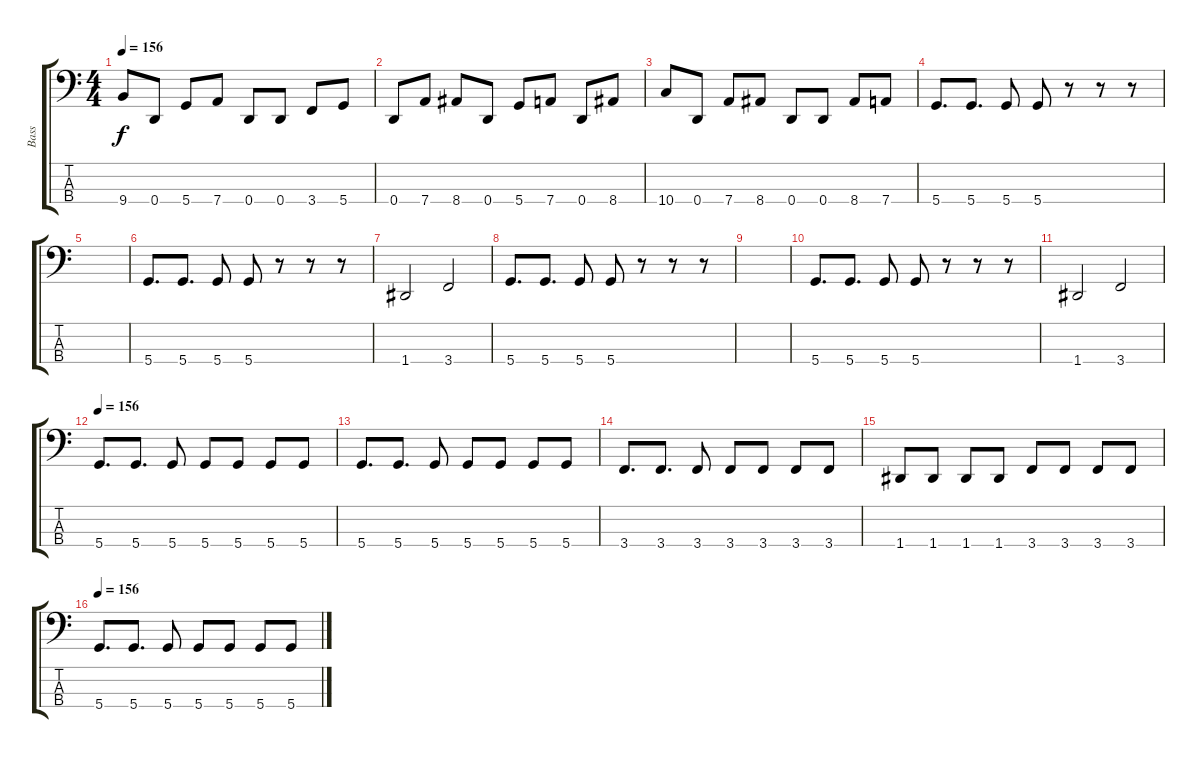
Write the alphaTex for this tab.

\track ("Bass" "Bass") {instrument electricbasspick}
\staff {score tabs}
\tuning (F2 C2 G1 D1) {hide}
\ts (4 4)
\tempo 156
\clef f4
\ks c
9.4.8{dy f} 0.4.8 5.4.8 7.4.8 0.4.8 0.4.8 3.4.8 5.4.8 |
0.4.8 7.4.8 8.4.8 0.4.8 5.4.8 7.4.8 0.4.8 8.4.8 |
10.4.8 0.4.8 7.4.8 8.4.8 0.4.8 0.4.8 8.4.8 7.4.8 |
5.4.8{d} 5.4.8{d} 5.4.8 5.4.8 r.8 r.8 r.8 |
|
5.4.8{d} 5.4.8{d} 5.4.8 5.4.8 r.8 r.8 r.8 |
1.4.2 3.4.2 |
5.4.8{d} 5.4.8{d} 5.4.8 5.4.8 r.8 r.8 r.8 |
|
5.4.8{d} 5.4.8{d} 5.4.8 5.4.8 r.8 r.8 r.8 |
1.4.2 3.4.2 |
\tempo 156
5.4.8{d} 5.4.8{d} 5.4.8 5.4.8 5.4.8 5.4.8 5.4.8 |
5.4.8{d} 5.4.8{d} 5.4.8 5.4.8 5.4.8 5.4.8 5.4.8 |
3.4.8{d} 3.4.8{d} 3.4.8 3.4.8 3.4.8 3.4.8 3.4.8 |
1.4.8 1.4.8 1.4.8 1.4.8 3.4.8 3.4.8 3.4.8 3.4.8 |
\tempo 156
5.4.8{d} 5.4.8{d} 5.4.8 5.4.8 5.4.8 5.4.8 5.4.8
